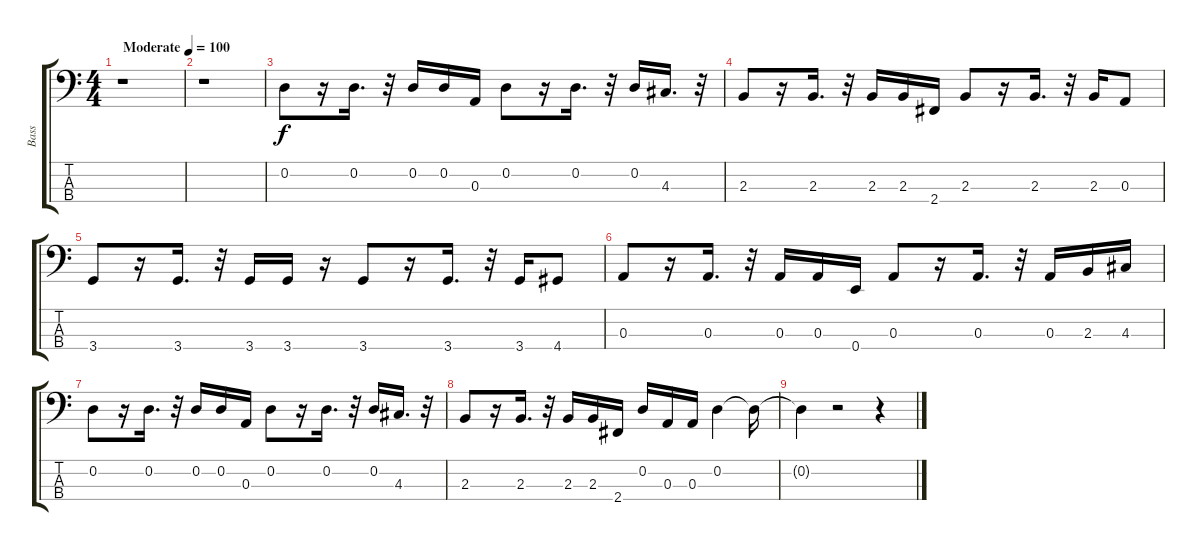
\track ("Bass" "Bass") {instrument electricbassfinger}
\staff {score tabs}
\tuning (G2 D2 A1 E1) {hide}
\ts (4 4)
\tempo (100 "Moderate")
\clef f4
\ks c
r.1{dy f instrument electricbassfinger} |
r.1 |
0.2.8 r.16 0.2.16{d} r.32 0.2.16 0.2.16 0.3.16 0.2.8 r.16 0.2.16{d} r.32 0.2.16 4.3.16{d} r.32 |
2.3.8 r.16 2.3.16{d} r.32 2.3.16 2.3.16 2.4.16 2.3.8 r.16 2.3.16{d} r.32 2.3.16 0.3.8 |
3.4.8 r.16 3.4.16{d} r.32 3.4.16 3.4.16 r.16 3.4.8 r.16 3.4.16{d} r.32 3.4.16 4.4.8 |
0.3.8 r.16 0.3.16{d} r.32 0.3.16 0.3.16 0.4.16 0.3.8 r.16 0.3.16{d} r.32 0.3.16 2.3.16 4.3.16 |
0.2.8 r.16 0.2.16{d} r.32 0.2.16 0.2.16 0.3.16 0.2.8 r.16 0.2.16{d} r.32 0.2.16 4.3.16{d} r.32 |
2.3.8 r.16 2.3.16{d} r.32 2.3.16 2.3.16 2.4.16 0.2.16 0.3.16 0.3.16 0.2.4 0.2{t}.16 |
0.2{t}.4 r.2 r.4
